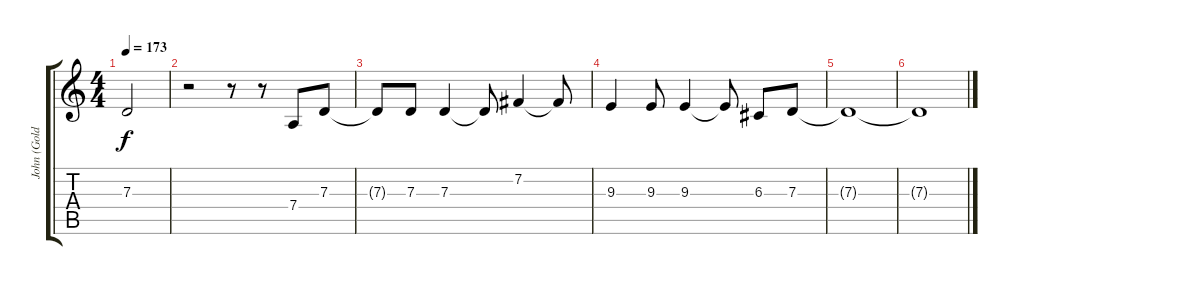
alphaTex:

\track ("John (Goldfinger)" "John (Gold") {instrument oboe}
\staff {score tabs}
\tuning (E4 B3 G3 D3 A2 E2) {hide}
\ts (4 4)
\tempo 173
\clef g2
\ks c
7.3{t}.2{dy f} |
r.2 r.8 r.8 7.4.8 7.3.8 |
7.3{t}.8 7.3.8 7.3.4 7.3{t}.8 7.2.4 7.2{t}.8 |
9.3.4 9.3.8 9.3.4 9.3{t}.8 6.3.8 7.3.8 |
7.3{t}.1 |
7.3{t}.1
